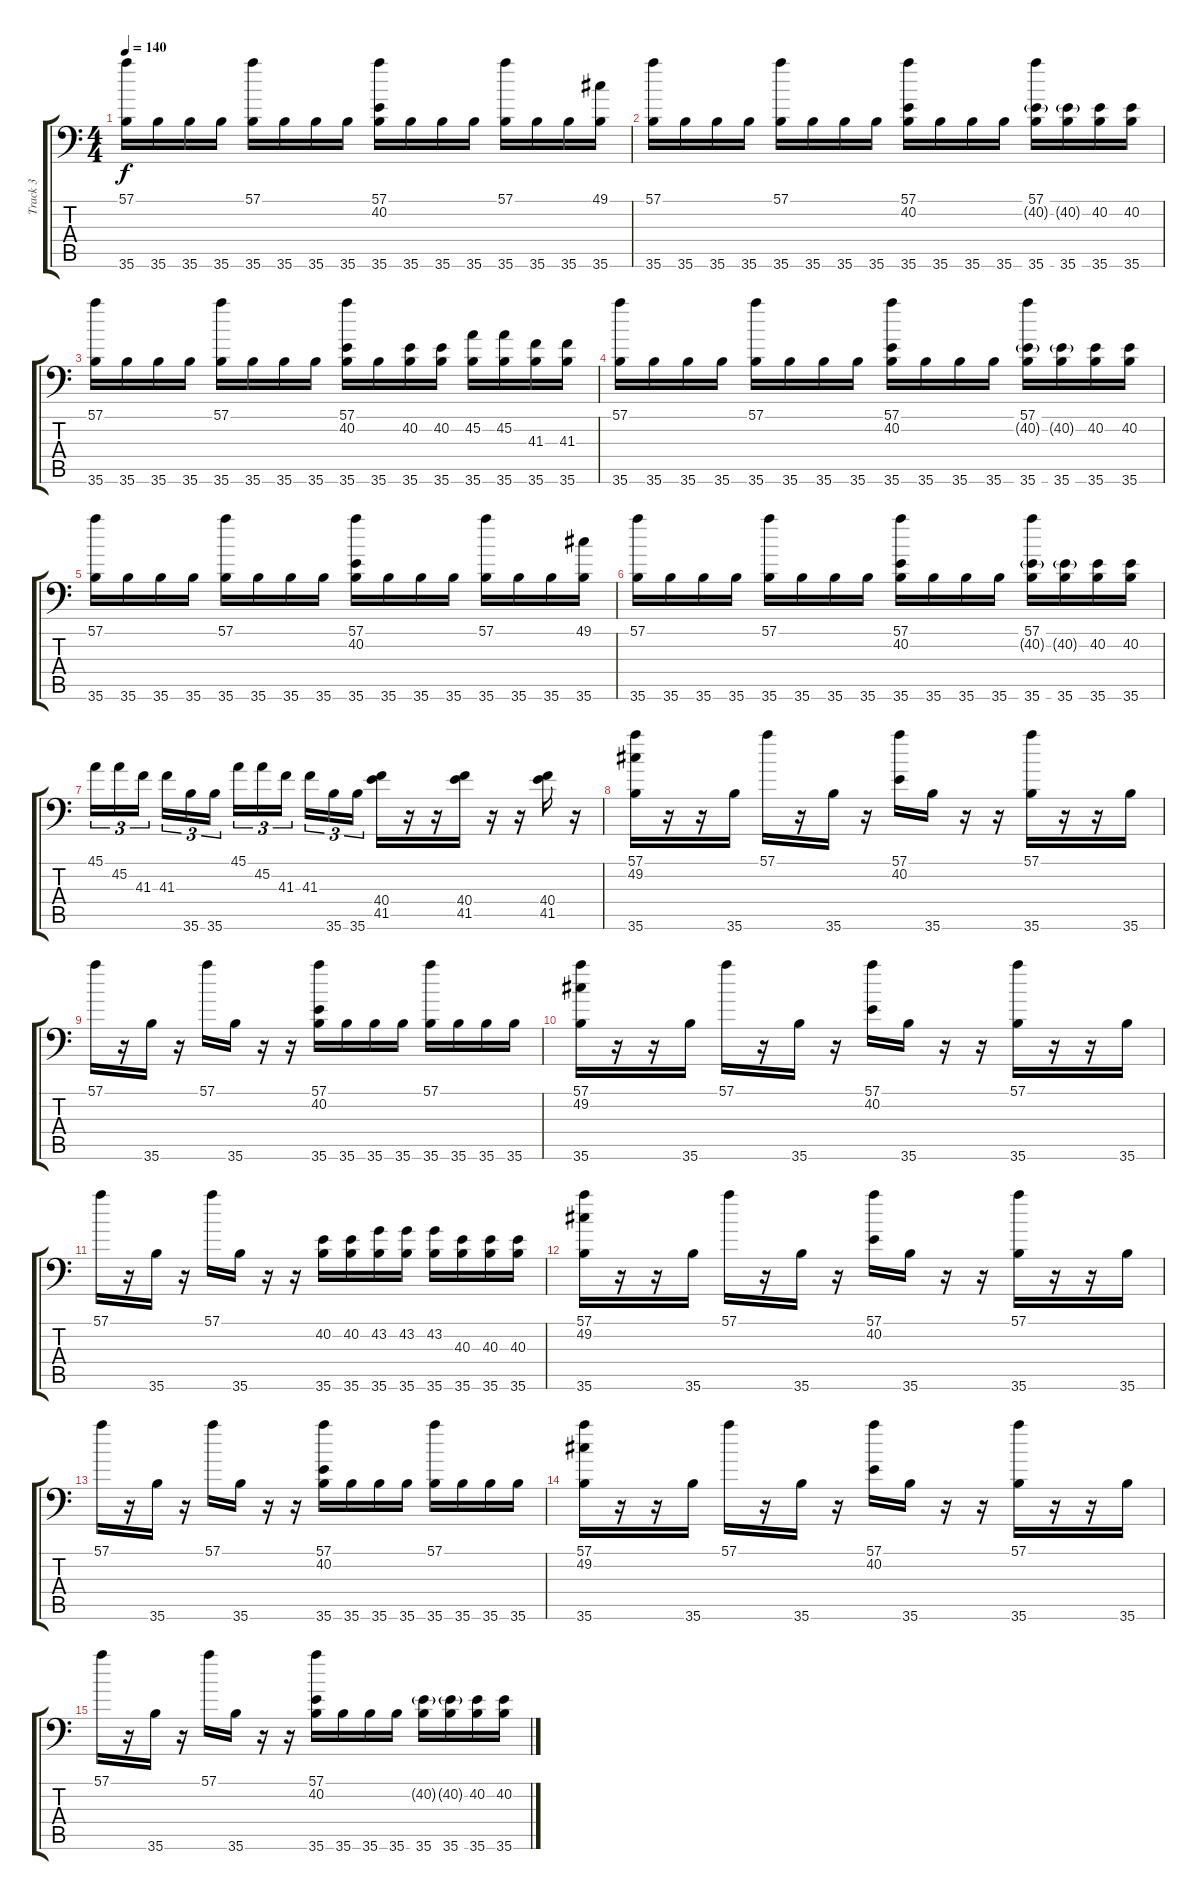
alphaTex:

\track ("Track 3" "Track 3") {instrument acousticgrandpiano}
\staff {score tabs}
\tuning (C-1 C-1 C-1 C-1 C-1 C-1) {hide}
\ts (4 4)
\tempo 140
\clef f4
\ks c
(57.1 35.6).16{dy f} 35.6.16 35.6.16 35.6.16 (57.1 35.6).16 35.6.16 35.6.16 35.6.16 (57.1 40.2 35.6).16 35.6.16 35.6.16 35.6.16 (57.1 35.6).16 35.6.16 35.6.16 (49.1 35.6).16 |
(57.1 35.6).16 35.6.16 35.6.16 35.6.16 (57.1 35.6).16 35.6.16 35.6.16 35.6.16 (57.1 40.2 35.6).16 35.6.16 35.6.16 35.6.16 (57.1 40.2{g} 35.6).16 (40.2{g} 35.6).16 (40.2 35.6).16 (40.2 35.6).16 |
(57.1 35.6).16 35.6.16 35.6.16 35.6.16 (57.1 35.6).16 35.6.16 35.6.16 35.6.16 (57.1 40.2 35.6).16 35.6.16 (40.2 35.6).16 (40.2 35.6).16 (45.2 35.6).16 (45.2 35.6).16 (41.3 35.6).16 (41.3 35.6).16 |
(57.1 35.6).16 35.6.16 35.6.16 35.6.16 (57.1 35.6).16 35.6.16 35.6.16 35.6.16 (57.1 40.2 35.6).16 35.6.16 35.6.16 35.6.16 (57.1 40.2{g} 35.6).16 (40.2{g} 35.6).16 (40.2 35.6).16 (40.2 35.6).16 |
(57.1 35.6).16 35.6.16 35.6.16 35.6.16 (57.1 35.6).16 35.6.16 35.6.16 35.6.16 (57.1 40.2 35.6).16 35.6.16 35.6.16 35.6.16 (57.1 35.6).16 35.6.16 35.6.16 (49.1 35.6).16 |
(57.1 35.6).16 35.6.16 35.6.16 35.6.16 (57.1 35.6).16 35.6.16 35.6.16 35.6.16 (57.1 40.2 35.6).16 35.6.16 35.6.16 35.6.16 (57.1 40.2{g} 35.6).16 (40.2{g} 35.6).16 (40.2 35.6).16 (40.2 35.6).16 |
45.1.16{tu (3 2)} 45.2.16{tu (3 2)} 41.3.16{tu (3 2)} 41.3.16{tu (3 2)} 35.6.16{tu (3 2)} 35.6.16{tu (3 2)} 45.1.16{tu (3 2)} 45.2.16{tu (3 2)} 41.3.16{tu (3 2)} 41.3.16{tu (3 2)} 35.6.16{tu (3 2)} 35.6.16{tu (3 2)} (40.4 41.5).16 r.16 r.16 (40.4 41.5).16 r.16 r.16 (40.4 41.5).16 r.16 |
(57.1 49.2 35.6).16 r.16 r.16 35.6.16 57.1.16 r.16 35.6.16 r.16 (57.1 40.2).16 35.6.16 r.16 r.16 (57.1 35.6).16 r.16 r.16 35.6.16 |
57.1.16 r.16 35.6.16 r.16 57.1.16 35.6.16 r.16 r.16 (57.1 40.2 35.6).16 35.6.16 35.6.16 35.6.16 (57.1 35.6).16 35.6.16 35.6.16 35.6.16 |
(57.1 49.2 35.6).16 r.16 r.16 35.6.16 57.1.16 r.16 35.6.16 r.16 (57.1 40.2).16 35.6.16 r.16 r.16 (57.1 35.6).16 r.16 r.16 35.6.16 |
57.1.16 r.16 35.6.16 r.16 57.1.16 35.6.16 r.16 r.16 (40.2 35.6).16 (40.2 35.6).16 (43.2 35.6).16 (43.2 35.6).16 (43.2 35.6).16 (40.3 35.6).16 (40.3 35.6).16 (40.3 35.6).16 |
(57.1 49.2 35.6).16 r.16 r.16 35.6.16 57.1.16 r.16 35.6.16 r.16 (57.1 40.2).16 35.6.16 r.16 r.16 (57.1 35.6).16 r.16 r.16 35.6.16 |
57.1.16 r.16 35.6.16 r.16 57.1.16 35.6.16 r.16 r.16 (57.1 40.2 35.6).16 35.6.16 35.6.16 35.6.16 (57.1 35.6).16 35.6.16 35.6.16 35.6.16 |
(57.1 49.2 35.6).16 r.16 r.16 35.6.16 57.1.16 r.16 35.6.16 r.16 (57.1 40.2).16 35.6.16 r.16 r.16 (57.1 35.6).16 r.16 r.16 35.6.16 |
57.1.16 r.16 35.6.16 r.16 57.1.16 35.6.16 r.16 r.16 (57.1 40.2 35.6).16 35.6.16 35.6.16 35.6.16 (40.2{g} 35.6).16 (40.2{g} 35.6).16 (40.2 35.6).16 (40.2 35.6).16
